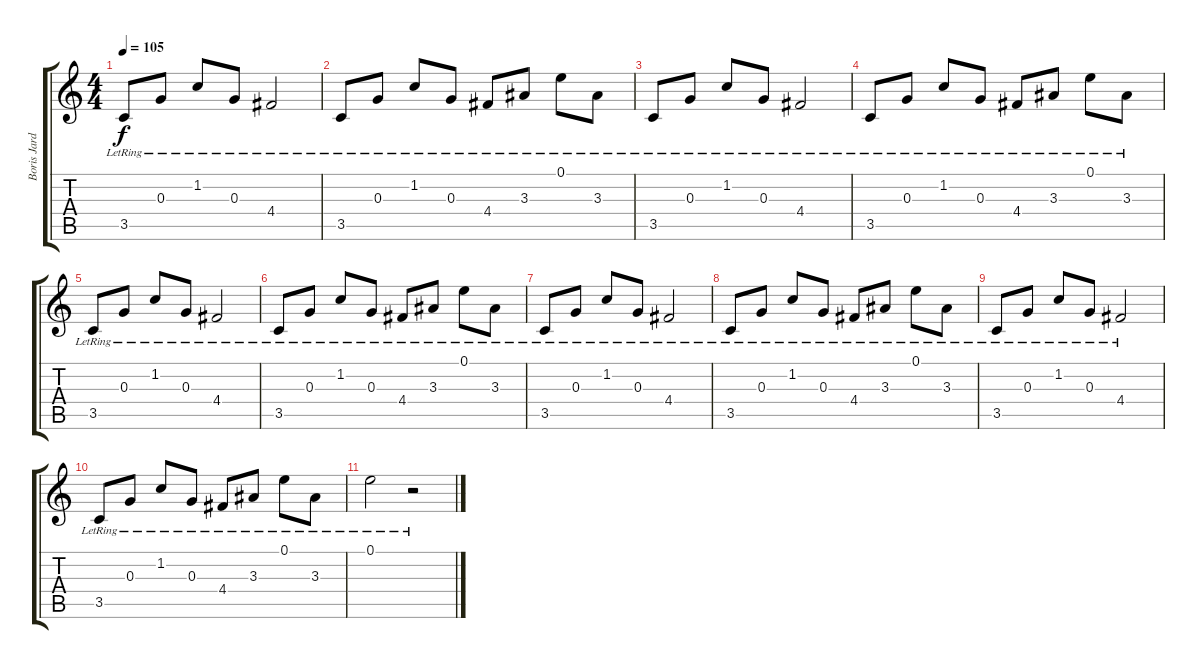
\track ("Boris Jardel (guitare mélodique)" "Boris Jard") {instrument electricguitarclean}
\staff {score tabs}
\tuning (E4 B3 G3 D3 A2 E2) {hide}
\ts (4 4)
\tempo 105
\clef g2
\ks c
3.5{lr}.8{dy f} 0.3{lr}.8 1.2{lr}.8 0.3{lr}.8 4.4{lr}.2 |
3.5{lr}.8 0.3{lr}.8 1.2{lr}.8 0.3{lr}.8 4.4{lr}.8 3.3{lr}.8 0.1{lr}.8 3.3{lr}.8 |
3.5{lr}.8 0.3{lr}.8 1.2{lr}.8 0.3{lr}.8 4.4{lr}.2 |
3.5{lr}.8 0.3{lr}.8 1.2{lr}.8 0.3{lr}.8 4.4{lr}.8 3.3{lr}.8 0.1{lr}.8 3.3{lr}.8 |
3.5{lr}.8 0.3{lr}.8 1.2{lr}.8 0.3{lr}.8 4.4{lr}.2 |
3.5{lr}.8 0.3{lr}.8 1.2{lr}.8 0.3{lr}.8 4.4{lr}.8 3.3{lr}.8 0.1{lr}.8 3.3{lr}.8 |
3.5{lr}.8 0.3{lr}.8 1.2{lr}.8 0.3{lr}.8 4.4{lr}.2 |
3.5{lr}.8 0.3{lr}.8 1.2{lr}.8 0.3{lr}.8 4.4{lr}.8 3.3{lr}.8 0.1{lr}.8 3.3{lr}.8 |
3.5{lr}.8 0.3{lr}.8 1.2{lr}.8 0.3{lr}.8 4.4{lr}.2 |
3.5{lr}.8 0.3{lr}.8 1.2{lr}.8 0.3{lr}.8 4.4{lr}.8 3.3{lr}.8 0.1{lr}.8 3.3{lr}.8 |
0.1{lr}.2 r.2
